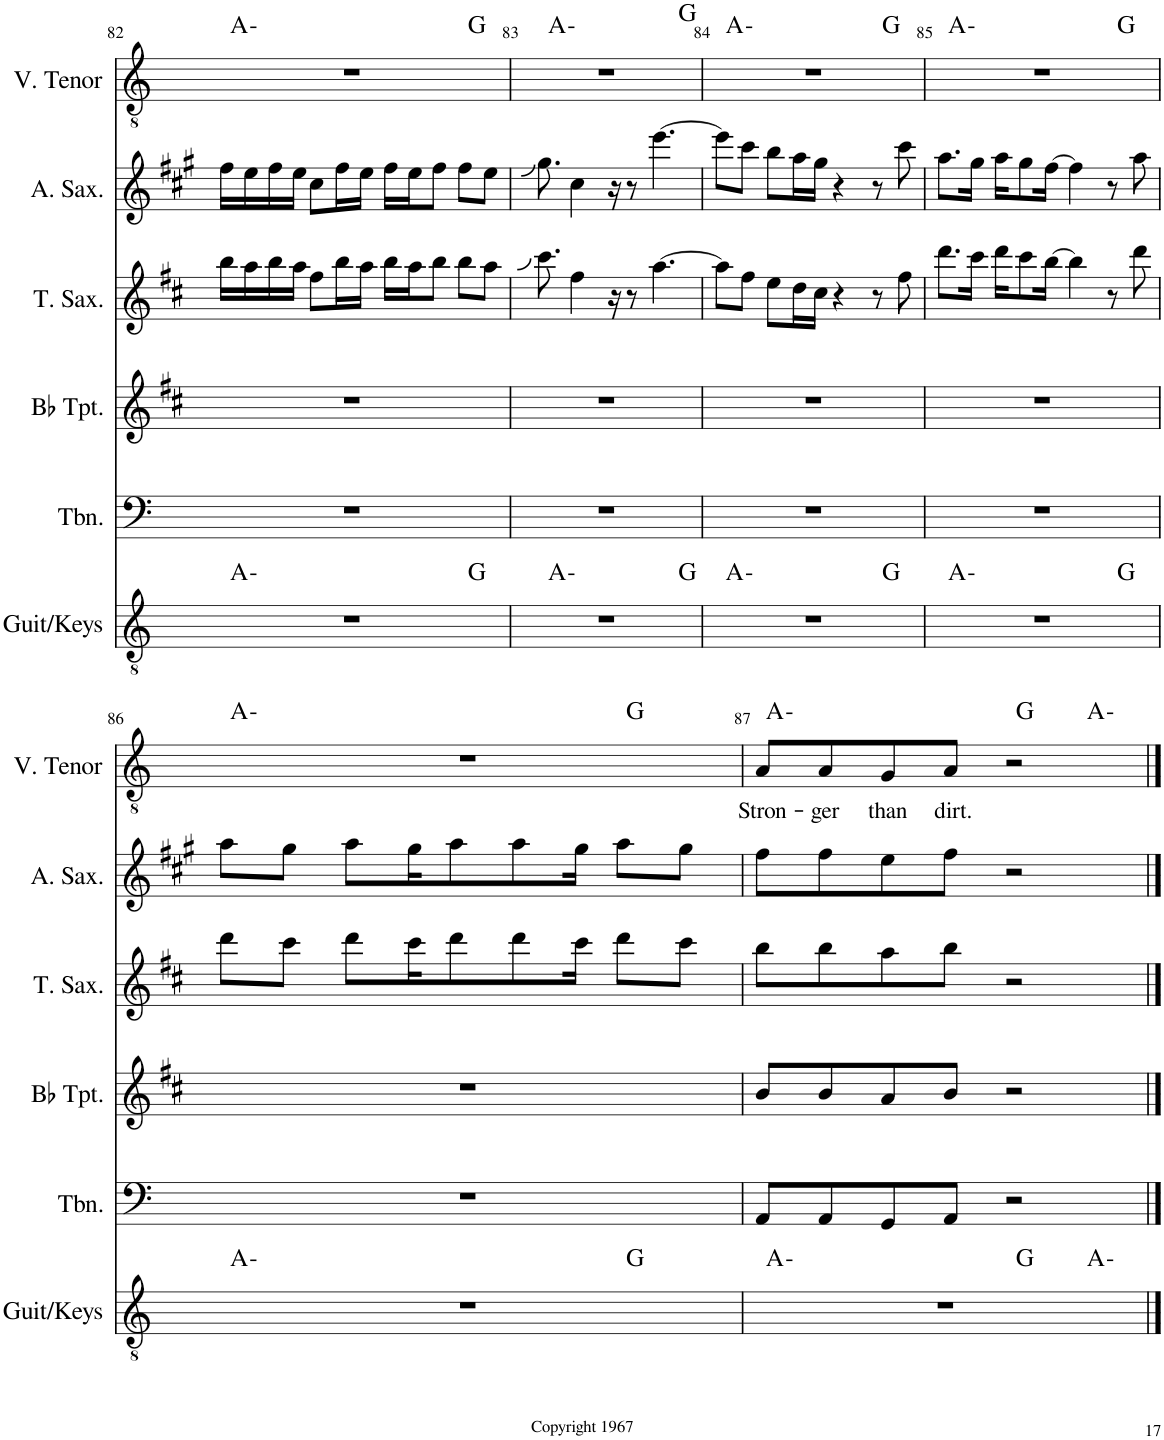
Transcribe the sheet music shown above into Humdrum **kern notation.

**kern	**harte	**kern	**kern	**kern	**kern	**kern	**text	**harte
*part6	*part6	*part5	*part4	*part3	*part2	*part1	*part1	*part1
*staff6	*	*staff5	*staff4	*staff3	*staff2	*staff1	*staff1	*
*I"Guit/Keys	*	*I"Trombone	*I"Bb Trumpet	*I"Tenor Saxophone	*I"Alto Saxophone	*I"V. Tenor	*	*
*I'Guit/Keys	*	*I'Tbn.	*I'Bb Tpt.	*I'T. Sax.	*I'A. Sax.	*I'V. Tenor	*	*
!!LO:PB:g=z
*clefGv2	*	*clefF4	*clefG2	*clefG2	*clefG2	*clefGv2	*	*
*	*	*	*Trd1c2	*Trd8c14	*Trd5c9	*	*	*
*k[]	*	*k[]	*k[f#c#]	*k[f#c#]	*k[f#c#g#]	*k[]	*	*
*M4/4	*	*M4/4	*M4/4	*M4/4	*M4/4	*M4/4	*	*
=82	=82	=82	=82	=82	=82	=82	=82	=82
*^	*	*	*	*	*	*^	*	*
1r	2.ryy	A:min	1r	1r	16bb\LL	16ff#\LL	1r	2.ryy	.	A:min
.	.	.	.	.	16aa\	16ee\	.	.	.	.
.	.	.	.	.	16bb\	16ff#\	.	.	.	.
.	.	.	.	.	16aa\JJ	16ee\JJ	.	.	.	.
.	.	.	.	.	8ff#\L	8cc#\L	.	.	.	.
.	.	.	.	.	16bb\L	16ff#\L	.	.	.	.
.	.	.	.	.	16aa\JJ	16ee\JJ	.	.	.	.
.	.	.	.	.	16bb\LL	16ff#\LL	.	.	.	.
.	.	.	.	.	16aa\J	16ee\J	.	.	.	.
.	.	.	.	.	8bb\J	8ff#\J	.	.	.	.
.	4ryy	G:maj	.	.	8bb\L	8ff#\L	.	4ryy	.	G:maj
.	.	.	.	.	8aa\J	8ee\J	.	.	.	.
=83	=83	=83	=83	=83	=83	=83	=83	=83	=83	=83
1r	2.ryy	A:min	1r	1r	8.ccc#\	8.gg#\	1r	2.ryy	.	A:min
.	.	.	.	.	4ff#\	4cc#\	.	.	.	.
.	.	.	.	.	16r	16r	.	.	.	.
.	.	.	.	.	8r	8r	.	.	.	.
.	.	.	.	.	[4.aa\	[4.eee\	.	.	.	.
.	4ryy	G:maj	.	.	.	.	.	4ryy	.	G:maj
=84	=84	=84	=84	=84	=84	=84	=84	=84	=84	=84
1r	2.ryy	A:min	1r	1r	8aa\L]	8eee\L]	1r	2.ryy	.	A:min
.	.	.	.	.	8ff#\J	8ccc#\J	.	.	.	.
.	.	.	.	.	8ee\L	8bb\L	.	.	.	.
.	.	.	.	.	16dd\L	16aa\L	.	.	.	.
.	.	.	.	.	16cc#\JJ	16gg#\JJ	.	.	.	.
.	.	.	.	.	4r	4r	.	.	.	.
.	4ryy	G:maj	.	.	8r	8r	.	4ryy	.	G:maj
.	.	.	.	.	8ff#\	8ccc#\	.	.	.	.
=85	=85	=85	=85	=85	=85	=85	=85	=85	=85	=85
1r	2.ryy	A:min	1r	1r	8.ddd\L	8.aa\L	1r	2.ryy	.	A:min
.	.	.	.	.	16ccc#\Jk	16gg#\Jk	.	.	.	.
.	.	.	.	.	16ddd\KL	16aa\KL	.	.	.	.
.	.	.	.	.	8ccc#\	8gg#\	.	.	.	.
.	.	.	.	.	[16bb\Jk	[16ff#\Jk	.	.	.	.
.	.	.	.	.	4bb\]	4ff#\]	.	.	.	.
.	4ryy	G:maj	.	.	8r	8r	.	4ryy	.	G:maj
.	.	.	.	.	8ddd\	8aa\	.	.	.	.
!!LO:LB:g=z	!!
=86	=86	=86	=86	=86	=86	=86	=86	=86	=86	=86
1r	2.ryy	A:min	1r	1r	8ddd\L	8aa\L	1r	2.ryy	.	A:min
.	.	.	.	.	8ccc#\J	8gg#\J	.	.	.	.
.	.	.	.	.	8ddd\L	8aa\L	.	.	.	.
.	.	.	.	.	16ccc#\K	16gg#\K	.	.	.	.
.	.	.	.	.	8ddd\	8aa\	.	.	.	.
.	.	.	.	.	8ddd\	8aa\	.	.	.	.
.	.	.	.	.	16ccc#\Jk	16gg#\Jk	.	.	.	.
.	4ryy	G:maj	.	.	8ddd\L	8aa\L	.	4ryy	.	G:maj
.	.	.	.	.	8ccc#\J	8gg#\J	.	.	.	.
=87	=87	=87	=87	=87	=87	=87	=87	=87	=87	=87
!	!	!	!	!	!	!	!	!	!LO:LY:b	!
*	*^	*	*	*	*	*	*	*	*	*
1r	2ryy	2.ryy	A:min	8AA/L	8b/L	8bb\L	8ff#\L	8A/L	2.ryy	Stron-	A:min
!	!	!	!	!	!	!	!	!	!	!LO:LY:b	!
.	.	.	.	8AA/	8b/	8bb\	8ff#\	8A/	.	-ger	.
!	!	!	!	!	!	!	!	!	!	!LO:LY:b	!
.	.	.	.	8GG/	8a/	8aa\	8ee\	8G/	.	than	.
!	!	!	!	!	!	!	!	!	!	!LO:LY:b	!
.	.	.	.	8AA/J	8b/J	8bb\J	8ff#\J	8A/J	.	dirt.	.
.	2ryy	.	G:maj	2r	2r	2r	2r	2r	.	.	G:maj
.	.	4ryy	A:min	.	.	.	.	.	4ryy	.	A:min
*v	*v	*v	*	*	*	*	*	*v	*v	*	*
==	==	==	==	==	==	==	==	==
*-	*-	*-	*-	*-	*-	*-	*-	*-
